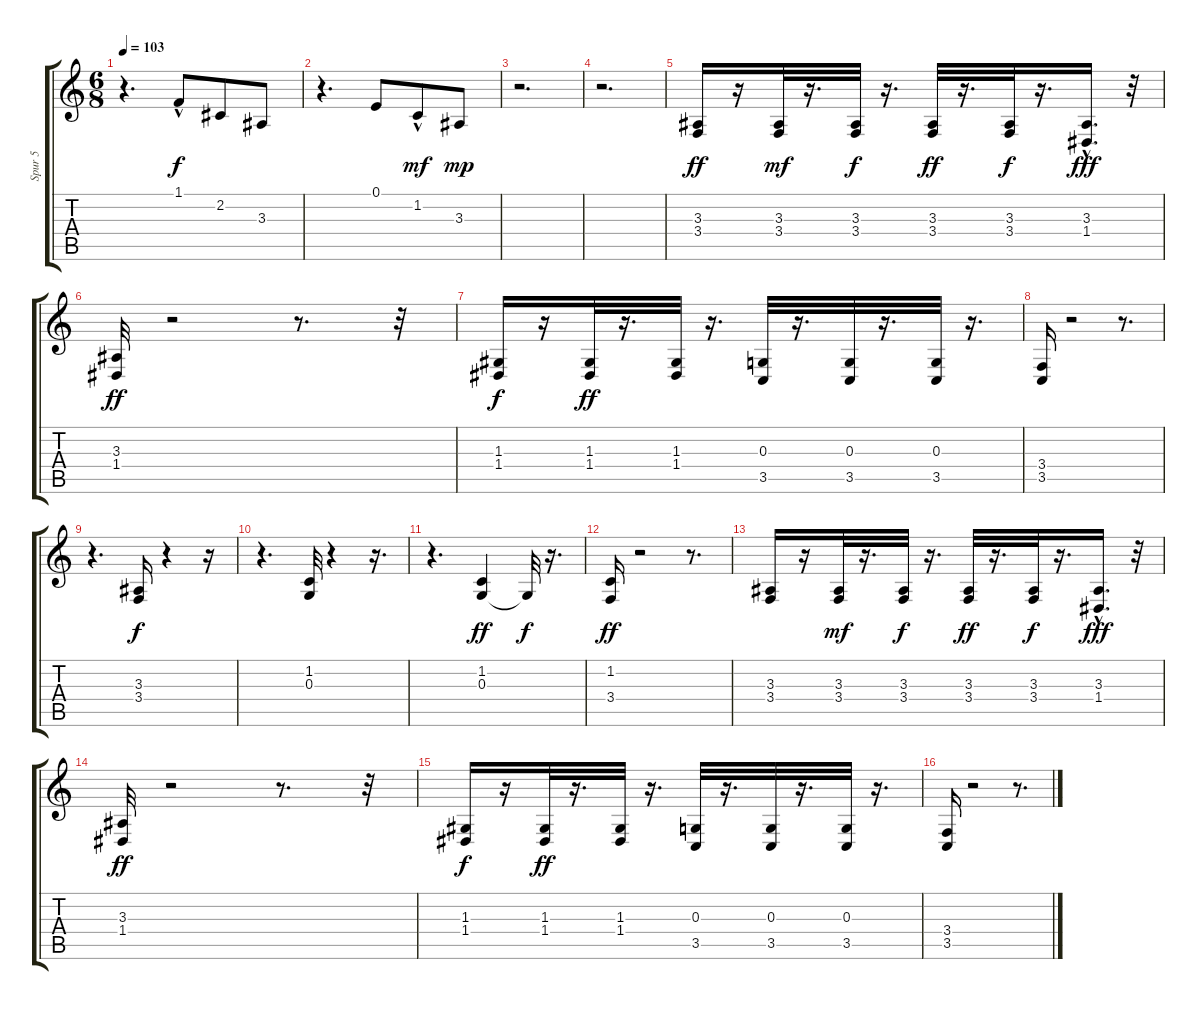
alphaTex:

\track ("Spur 5" "Spur 5") {instrument acousticgrandpiano}
\staff {score tabs}
\tuning (E4 B3 G3 D3 A2 E2) {hide}
\ts (6 8)
\tempo 103
\clef g2
\ks c
r.4{d dy f} 1.1{hac}.8{instrument acousticguitarnylon} 2.2.8 3.3.8 |
r.4{d} 0.1.8 1.2{hac}.8{dy mf} 3.3.8{dy mp} |
r.2{d} |
r.2{d} |
(3.3 3.4).16{dy ff instrument overdrivenguitar} r.16 (3.3 3.4).32{dy mf} r.16{d} (3.3 3.4).32{dy f} r.16{d} (3.3 3.4).32{dy ff} r.16{d} (3.3 3.4).32{dy f} r.16{d} (3.3{hac} 1.4{hac}).16{d dy fff} r.32 |
(3.3 1.4).32{dy ff} r.2 r.8{d} r.32 |
(1.3 1.4).16{dy f} r.16 (1.3 1.4).32{dy ff} r.16{d} (1.3 1.4).32 r.16{d} (0.3 3.5).32 r.16{d} (0.3 3.5).32 r.16{d} (0.3 3.5).32 r.16{d} |
(3.4 3.5).16 r.2 r.8{d} |
r.4{d} (3.3 3.4).16{dy f} r.4 r.16 |
r.4{d} (1.2 0.3).32 r.4 r.16{d} |
r.4{d} (1.2 0.3).4{dy ff} 0.3{t}.32{dy f} r.16{d} |
(1.2 3.4).16{dy ff} r.2 r.8{d} |
(3.3 3.4).16 r.16 (3.3 3.4).32{dy mf} r.16{d} (3.3 3.4).32{dy f} r.16{d} (3.3 3.4).32{dy ff} r.16{d} (3.3 3.4).32{dy f} r.16{d} (3.3{hac} 1.4{hac}).16{d dy fff} r.32 |
(3.3 1.4).32{dy ff} r.2 r.8{d} r.32 |
(1.3 1.4).16{dy f} r.16 (1.3 1.4).32{dy ff} r.16{d} (1.3 1.4).32 r.16{d} (0.3 3.5).32 r.16{d} (0.3 3.5).32 r.16{d} (0.3 3.5).32 r.16{d} |
(3.4 3.5).16 r.2 r.8{d}
